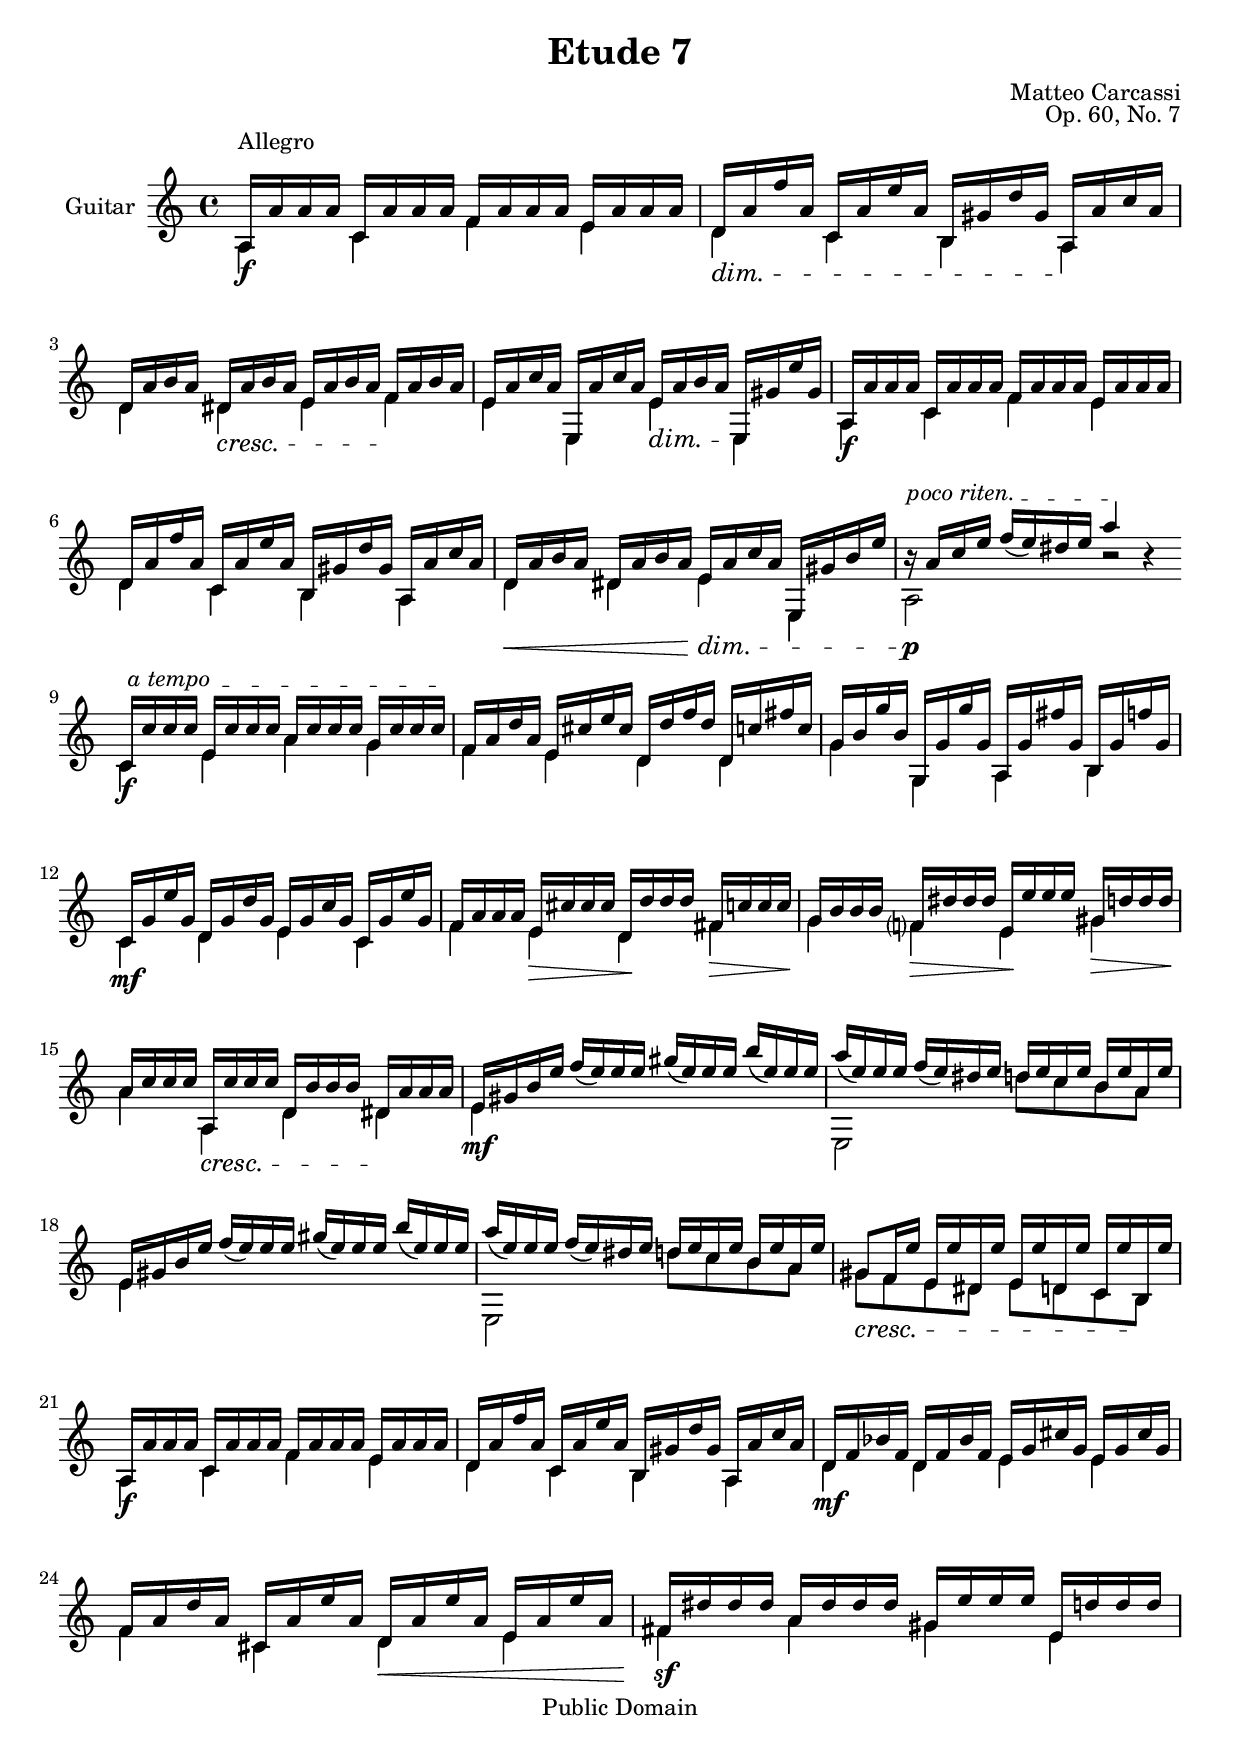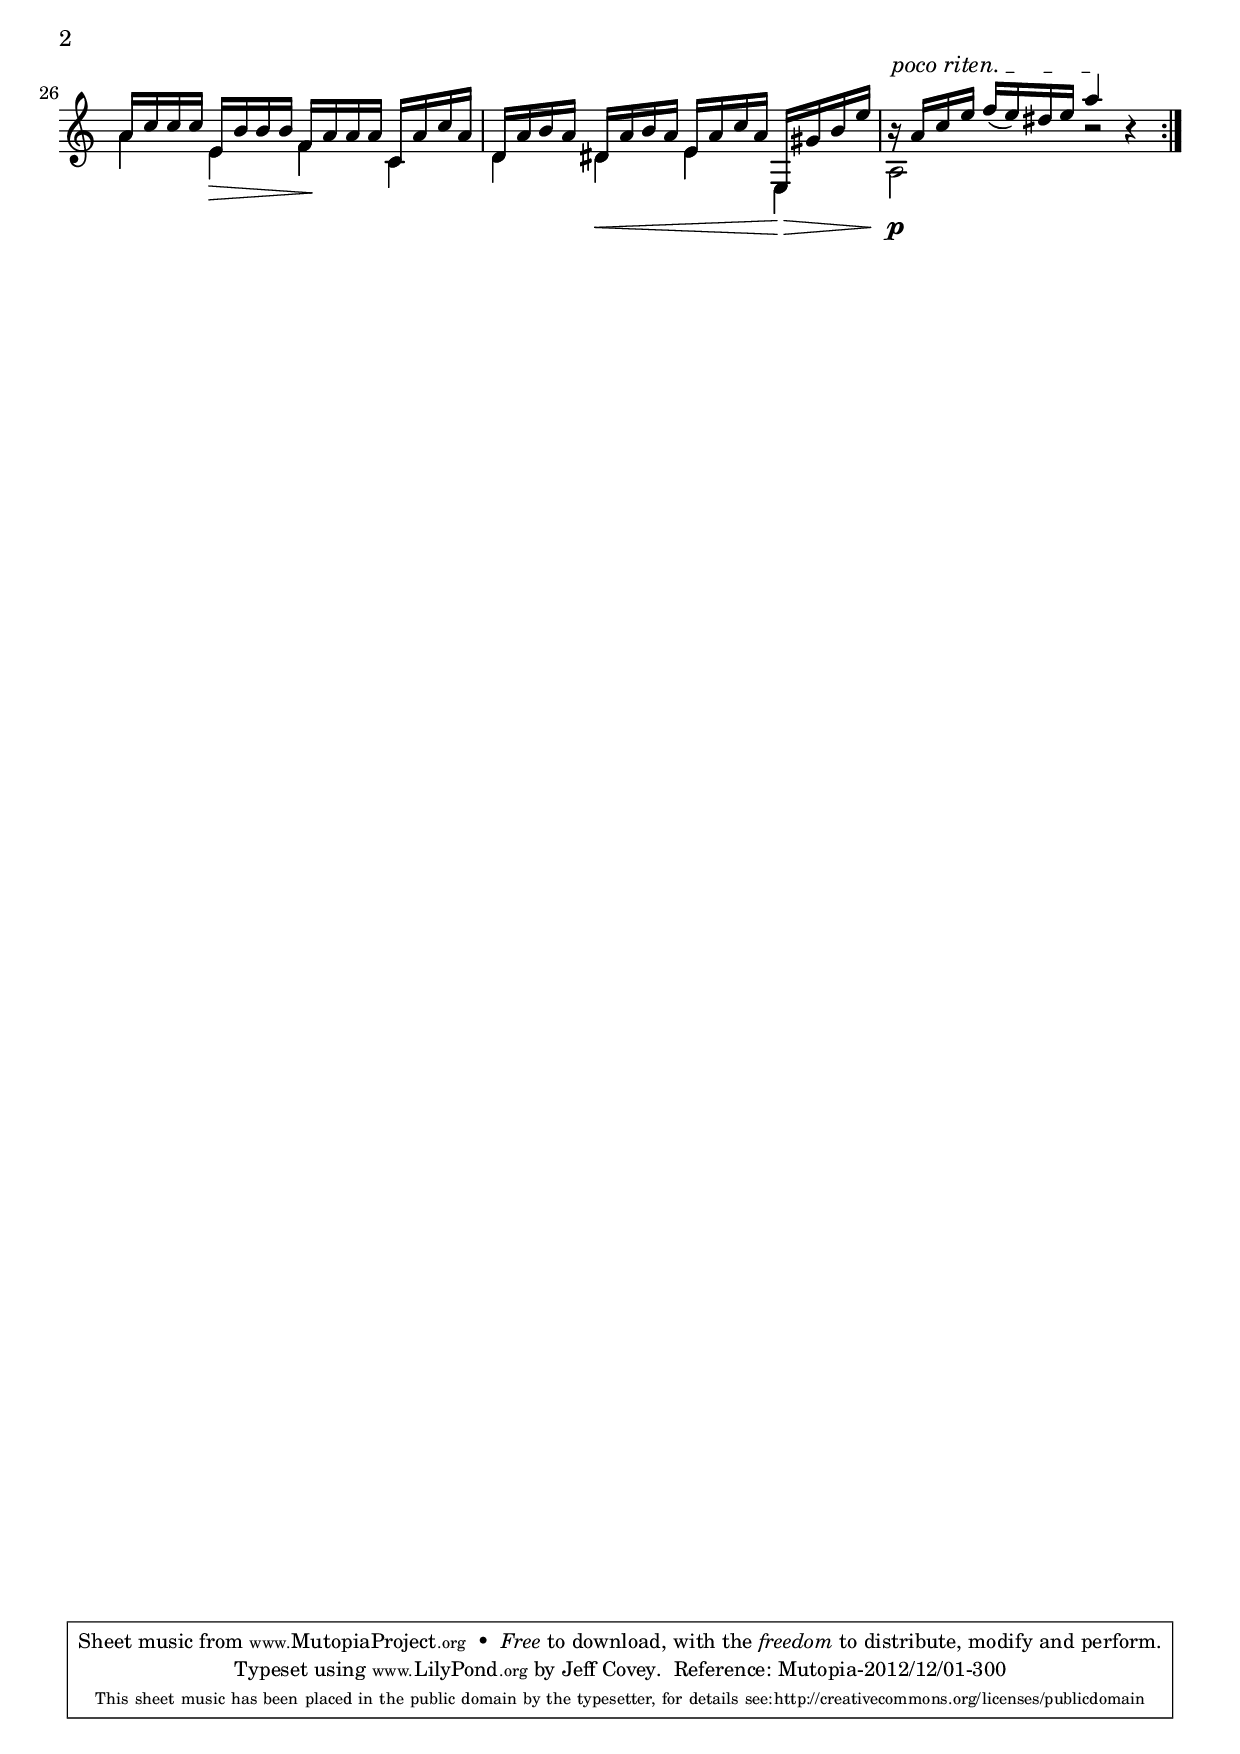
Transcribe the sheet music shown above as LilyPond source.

% Updated to Lilypond 2.4.2 by Ruud van Silfhout <Ruud.vanSilfhout@mutopiaproject.org> (31/Jan/2005)
% Corrected Opus Number by Nick Payne, updated to v2.14.2 by Javier Ruiz-Alma

\version "2.14.2"

\header {
    title =       "Etude 7"
    opus =        "Op. 60, No. 7"
    composer =    "Matteo Carcassi"
    
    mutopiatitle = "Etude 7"
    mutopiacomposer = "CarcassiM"
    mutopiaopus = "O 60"
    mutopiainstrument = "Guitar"
    date = "19th C."
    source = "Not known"
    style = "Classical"
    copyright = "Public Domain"
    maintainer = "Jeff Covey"
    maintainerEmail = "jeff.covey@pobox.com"
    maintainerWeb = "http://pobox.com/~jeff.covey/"
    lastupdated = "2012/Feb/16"

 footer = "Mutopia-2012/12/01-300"
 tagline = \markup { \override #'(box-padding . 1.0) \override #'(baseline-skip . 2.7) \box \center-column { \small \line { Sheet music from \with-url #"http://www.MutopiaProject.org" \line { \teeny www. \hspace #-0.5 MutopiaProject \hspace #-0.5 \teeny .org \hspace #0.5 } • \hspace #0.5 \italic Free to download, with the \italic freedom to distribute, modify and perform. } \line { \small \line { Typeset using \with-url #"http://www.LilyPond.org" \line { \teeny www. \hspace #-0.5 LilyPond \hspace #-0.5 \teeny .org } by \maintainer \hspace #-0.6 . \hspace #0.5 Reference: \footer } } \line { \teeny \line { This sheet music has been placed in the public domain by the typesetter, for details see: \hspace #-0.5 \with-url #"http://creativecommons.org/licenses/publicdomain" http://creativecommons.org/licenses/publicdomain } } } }
}

global = {
    \set Staff.midiInstrument = "acoustic guitar (nylon)"
    \transposition c  % guitar music actually sounds an
                      % octave lower than written.
    \set Staff.instrumentName = "Guitar"
  {
    \clef violin \time 4/4 \key a \minor
	  \override TextScript   #'padding = #3
  	s1^\markup { "Allegro" }
	  \skip 1*7 \bar "||:" \break
	  \repeat volta 2 { \skip 1*20 }  
  }
}

dim =  {
    \set decrescendoText = \markup { \italic "dim." }
    \set decrescendoSpanner = #'nil
}
cresc =  {
    \set crescendoText = \markup { \italic "cresc." }
    \set crescendoSpanner = #'nil
}

melody =  \relative c' {
    \stemUp
        
     a16[ a' a a]  c,[ a' a a]  f[ a a a]  e[ a a a]
     d,[ a' f' a,] c, a' e' a,]  b,[ gis' d' gis,]  a,[ a' c a]
     d,[ a' b a]  dis,[ a' b a]  e[ a b a]  f[ a b a]
     e[ a c a]  e,[ a' c a]  e[ a b a]  e,[ gis' e' gis,]

				% 5

     \override TextSpanner #'(bound-details left text) = #"poco riten. "

     a,[ a' a a]  c,[ a' a a]  f[ a a a]  e[ a a a]
     d,[ a' f' a,] c, a' e' a,]  b,[ gis' d' gis,]  a,[ a' c a]
     d,[ a' b a]  dis,[ a' b a]  e[ a c a]  e,[ gis' b e] 
     r\startTextSpan a,[ c e]  f[ ( e) dis e] a4 \stopTextSpan r
    
				% 9

     \override TextSpanner #'(bound-details left text) = #" a tempo  "
				
     c,,16[ \startTextSpan c' c c]  e,[ c' c c]
     a[ c c c]  g[ c c c \stopTextSpan ]
     f,[ a d a]  e[ cis' e cis]  d,[ d' f d]  d,[ c' fis c]
     g[ b g' b,]  g,[ g' g' g,]  a,[ g' fis' g,]  b,[ g' f' g,]
     c,[ g' e' g,]  d[ g d' g,]  e[ g c g]  c,[ g' e' g,]
     f[ a a a]  e[ cis' cis cis]  d,[ d' d d]  fis,[ c' c c]
     g[ b b b]  f?[ dis' dis dis]  e,[ e' e e]  gis,[ d' d d]
     a[ c c c]  a,[ c' c c]  d,[ b' b b]  dis,[ a' a a]

				% 16

     e16[ gis b e]  f[ ( e) e e]  gis[ ( e) e e]  b'[ ( e,) e e]
     a[ ( e) e e]  f[ ( e) dis e]  d[ e c e]  b[ e a, e']
     e,[ gis b e]  f[ ( e) e e]  gis[ ( e) e e]  b'[ ( e,) e e]
     a[ ( e) e e]  f[ ( e) dis e]  d[ e c e]  b[ e a, e']
     gis,8[ f16 e']  e,[ e' dis, e']  e,[ e' d, e']  c,[ e' b, e']

				% 21
				
     \override TextSpanner #'(bound-details left text) = #"poco riten. "
    
     a,,16[ a' a a]  c,[ a' a a]  f[ a a a]  e[ a a a]
     d,[ a' f' a,] c, a' e' a,]  b,[ gis' d' gis,]  a,[ a' c a]
     d,[ f bes f]  d[ f bes f]  e[ g cis g]  e[ g cis g]
     f[ a d a]  cis,[ a' e' a,]  d,[ a' e' a,]  e[ a e' a,]
     fis[ dis' dis dis]  a[ dis dis dis]  gis,[ e' e e]  e,[ d' d d]
     a[ c c c]  e,[ b' b b]  f[ a a a]  c,[ a' c a]
     d,[ a' b a]  dis,[ a' b a]  e[ a c a]  e,[ gis' b e]
     r \startTextSpan a,[ c e]  f[ ( e) dis e] a4 \stopTextSpan r
    
}

bass =  \relative c' {
    \stemDown
    
    a4_\f c f e |
    \deprecateddim d \> c  b a \! |
    d \deprecatedcresc dis \< e f \! | e e, \deprecateddim e'\> e, \! |
    a_\f c f e | d c b a |
    d \< dis \deprecateddim e\!\>  e, a2\!_\p r

				% 9

    c4_\f e a g | f e d d |
    g g, a b | c_\mf d e c | 
    f e\>  d\! fis \> | g\! f \>  e\! gis \> | a\! \deprecatedcresc a, \< d dis \!

				% 16

    e_\mf s s s   e,2 d''8 c b a
    e4 s s s  e,2 d''8 c b a 
    \deprecatedcresc gis \< f e dis e d c b \!

				% 21

    a4_\f c f e d c b a
    d_\mf d e e f cis d \< e 
    fis\!_\sf a gis e
    a e \>  f\! c
    d dis \< e  e,\! \> \!
    a2_\p r
        
}


\score {
    \context Staff = "guitar" << 
        \global 
        \context Voice = "melody" { \melody }
      	\context Voice = "bass"   { \bass   }
    >>
    \layout { }
    
  \midi {
    \context {
      \Score
      tempoWholesPerMinute = #(ly:make-moment 110 4)
      }
    }


}

